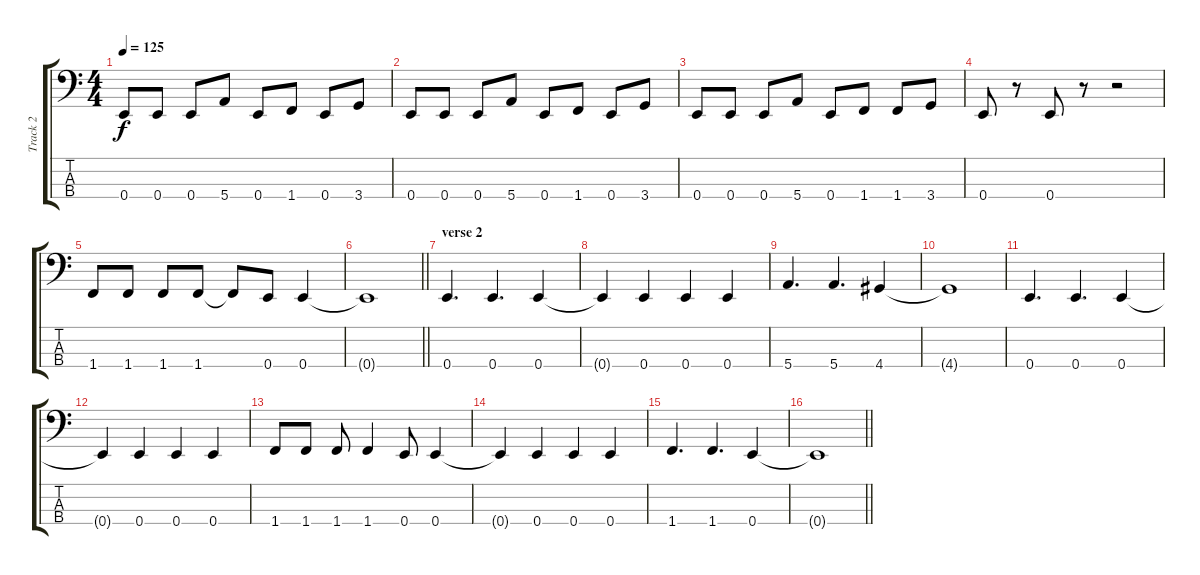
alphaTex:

\track ("Track 2" "Track 2") {instrument electricbassfinger}
\staff {score tabs}
\tuning (G2 D2 A1 E1) {hide}
\ts (4 4)
\tempo 125
\clef f4
\ks c
0.4.8{dy f} 0.4.8 0.4.8 5.4.8 0.4.8 1.4.8 0.4.8 3.4.8 |
0.4.8 0.4.8 0.4.8 5.4.8 0.4.8 1.4.8 0.4.8 3.4.8 |
0.4.8 0.4.8 0.4.8 5.4.8 0.4.8 1.4.8 1.4.8 3.4.8 |
0.4.8 r.8 0.4.8 r.8 r.2 |
1.4.8 1.4.8 1.4.8 1.4.8 1.4{t}.8 0.4.8 0.4.4 |
\barLineRight lightlight
0.4{t}.1 |
\section ("" "verse 2")
0.4.4{d} 0.4.4{d} 0.4.4 |
0.4{t}.4 0.4.4 0.4.4 0.4.4 |
5.4.4{d} 5.4.4{d} 4.4.4 |
4.4{t}.1 |
0.4.4{d} 0.4.4{d} 0.4.4 |
0.4{t}.4 0.4.4 0.4.4 0.4.4 |
1.4.8 1.4.8 1.4.8 1.4.4 0.4.8 0.4.4 |
0.4{t}.4 0.4.4 0.4.4 0.4.4 |
1.4.4{d} 1.4.4{d} 0.4.4 |
\barLineRight lightlight
0.4{t}.1
